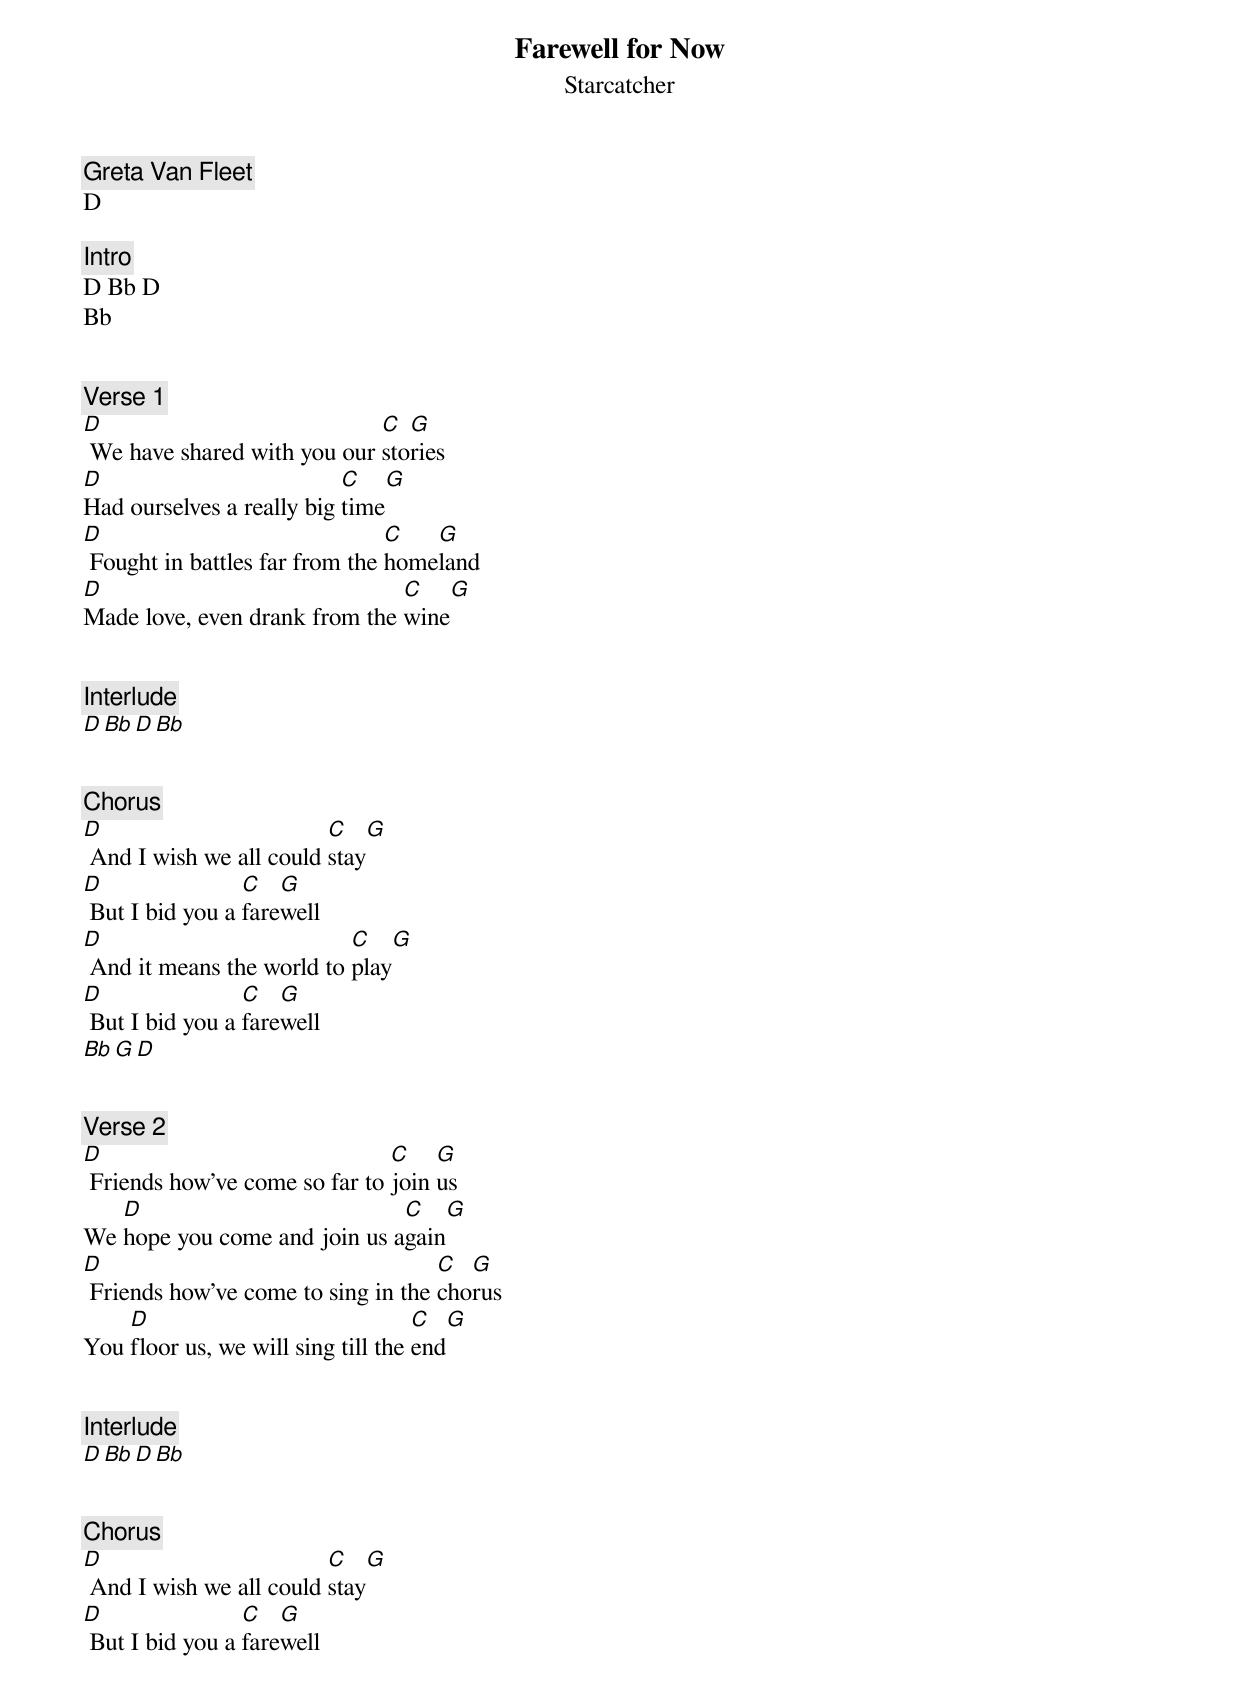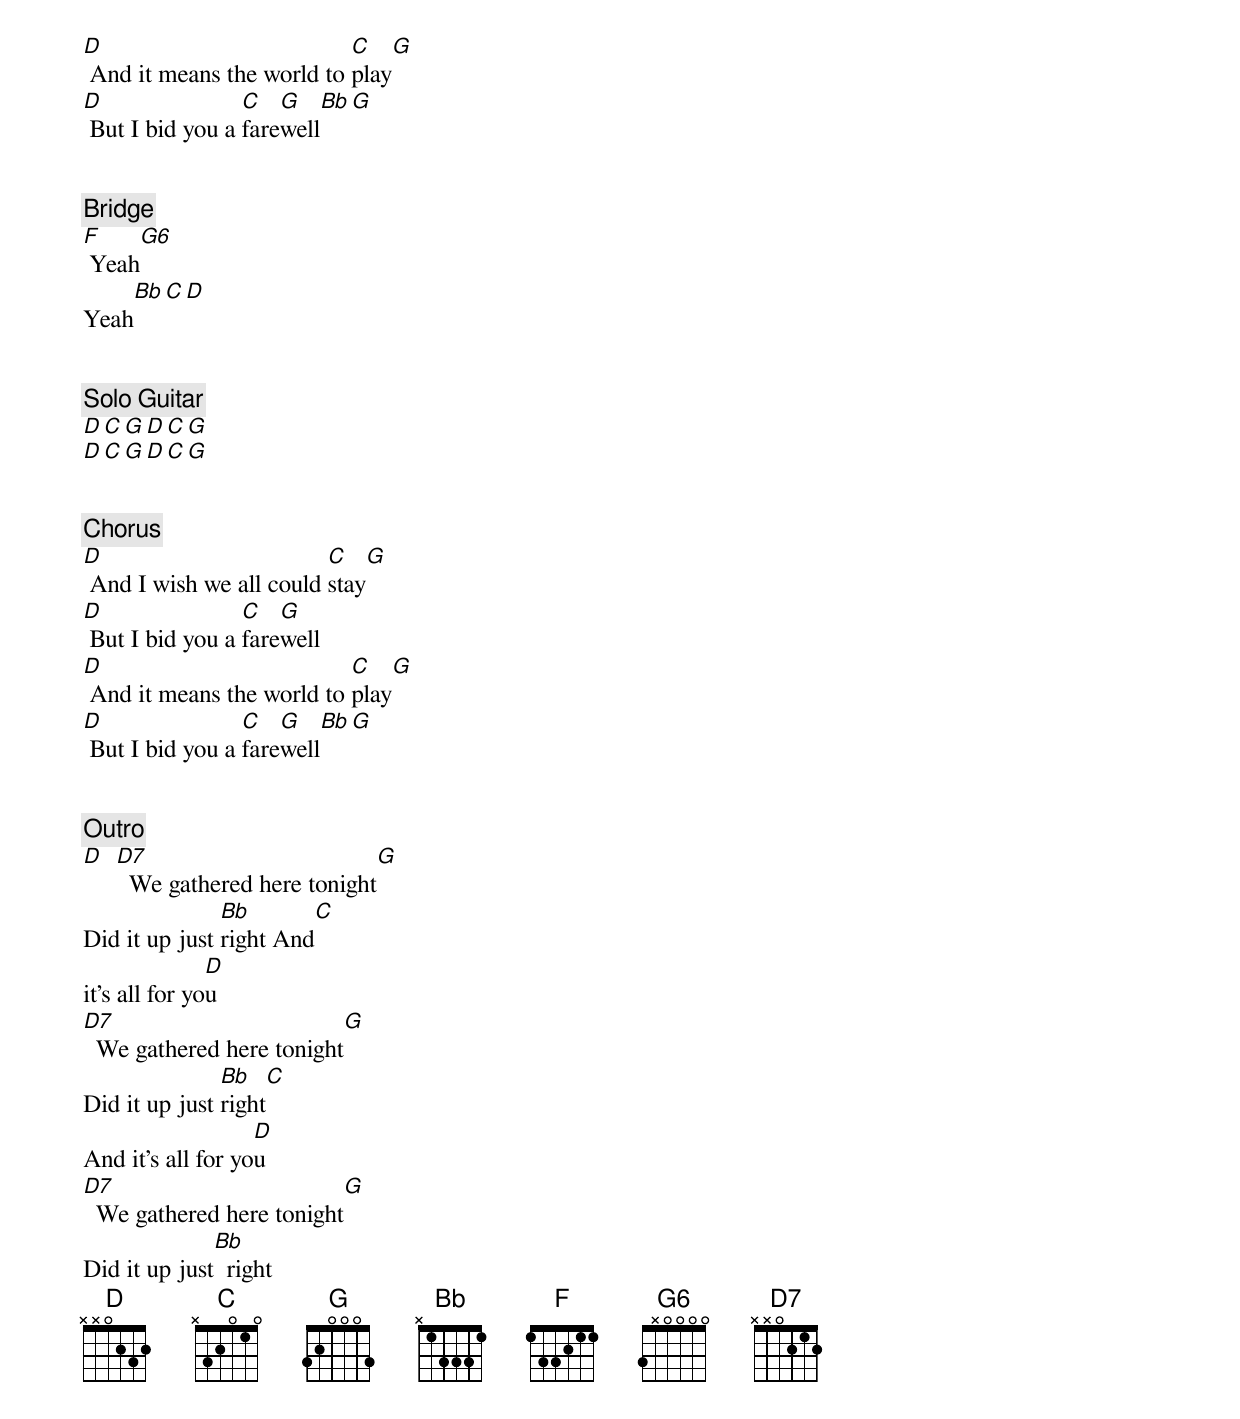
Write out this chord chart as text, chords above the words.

Farewell for Now
Starcatcher
Greta Van Fleet
D

[Intro]
D Bb D
Bb


[Verse 1]
D                            C  G
 We have shared with you our stories
D                          C   G
Had ourselves a really big time
D                               C   G
 Fought in battles far from the homeland
D                              C   G
Made love, even drank from the wine


[Interlude]
D Bb D Bb


[Chorus]
D                        C   G
 And I wish we all could stay
D                C   G
 But I bid you a farewell
D                          C   G
 And it means the world to play
D                C   G
 But I bid you a farewell
Bb G D


[Verse 2]
D                              C    G
 Friends how've come so far to join us
   D                          C   G
We hope you come and join us again
D                                   C  G
 Friends how've come to sing in the chorus
    D                               C  G
You floor us, we will sing till the end


[Interlude]
D Bb D Bb


[Chorus]
D                        C   G
 And I wish we all could stay
D                C   G
 But I bid you a farewell
D                          C   G
 And it means the world to play
D                C   G   Bb G
 But I bid you a farewell


[Bridge]
F    G6
 Yeah
    Bb C D
Yeah


[Solo Guitar]
D C G D C G
D C G D C G


[Chorus]
D                        C   G
 And I wish we all could stay
D                C   G
 But I bid you a farewell
D                          C   G
 And it means the world to play
D                C   G   Bb G
 But I bid you a farewell


[Outro]
D D7                        G
    We gathered here tonight
               Bb       C
Did it up just right And
               D
it's all for you
D7                        G
  We gathered here tonight
               Bb   C
Did it up just right
                   D
And it's all for you
D7                        G
  We gathered here tonight
              Bb
Did it up just  right
